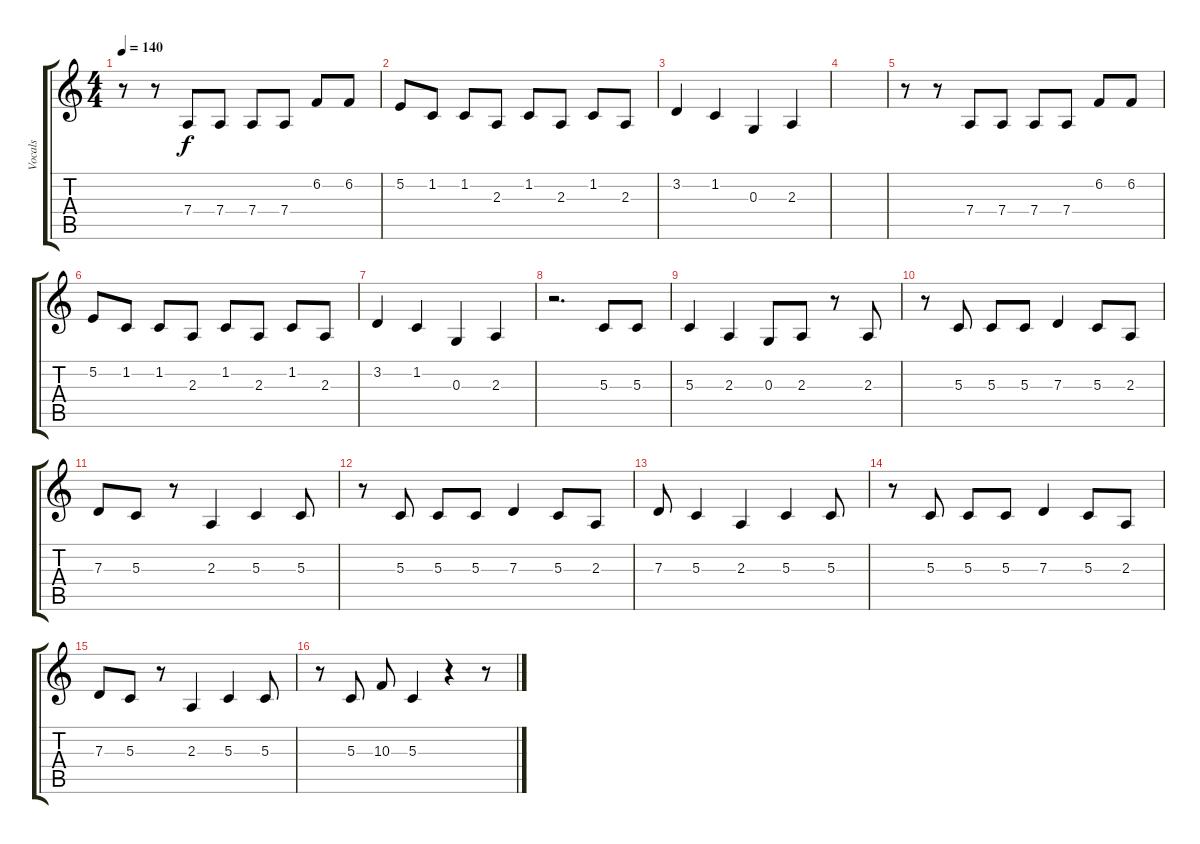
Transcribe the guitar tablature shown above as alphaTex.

\track ("Vocals" "Vocals") {instrument altosax}
\staff {score tabs}
\tuning (E4 B3 G3 D3 A2 E2) {hide}
\ts (4 4)
\tempo 140
\clef g2
\ks c
r.8{dy f} r.8 7.4.8 7.4.8 7.4.8 7.4.8 6.2.8 6.2.8 |
5.2.8 1.2.8 1.2.8 2.3.8 1.2.8 2.3.8 1.2.8 2.3.8 |
3.2.4 1.2.4 0.3.4 2.3.4 |
|
r.8 r.8 7.4.8 7.4.8 7.4.8 7.4.8 6.2.8 6.2.8 |
5.2.8 1.2.8 1.2.8 2.3.8 1.2.8 2.3.8 1.2.8 2.3.8 |
3.2.4 1.2.4 0.3.4 2.3.4 |
r.2{d} 5.3.8 5.3.8 |
5.3.4 2.3.4 0.3.8 2.3.8 r.8 2.3.8 |
r.8 5.3.8 5.3.8 5.3.8 7.3.4 5.3.8 2.3.8 |
7.3.8 5.3.8 r.8 2.3.4 5.3.4 5.3.8 |
r.8 5.3.8 5.3.8 5.3.8 7.3.4 5.3.8 2.3.8 |
7.3.8 5.3.4 2.3.4 5.3.4 5.3.8 |
r.8 5.3.8 5.3.8 5.3.8 7.3.4 5.3.8 2.3.8 |
7.3.8 5.3.8 r.8 2.3.4 5.3.4 5.3.8 |
r.8 5.3.8 10.3.8 5.3.4 r.4 r.8
